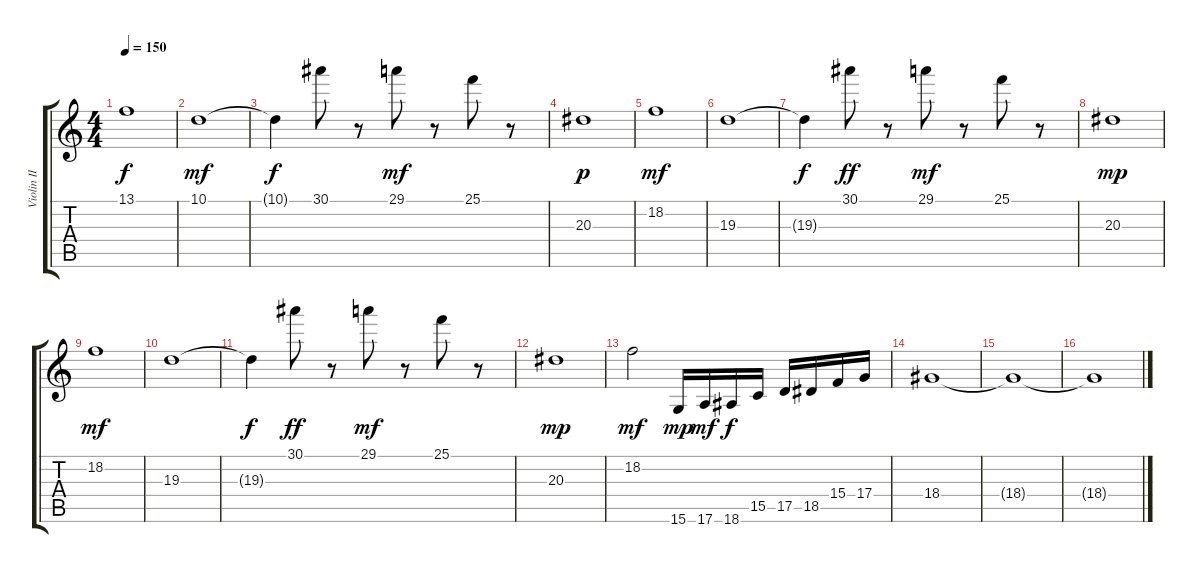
\track ("Violin II " "Violin II ") {instrument stringensemble1}
\staff {score tabs}
\tuning (E4 B3 G3 D3 A2 E2) {hide}
\ts (4 4)
\tempo 150
\clef g2
\ks c
13.1.1{dy f} |
10.1.1{dy mf} |
10.1{t}.4{dy f} 30.1.8 r.8 29.1.8{dy mf} r.8 25.1.8 r.8 |
20.3.1{dy p volume 13} |
18.2.1{dy mf} |
19.3.1 |
19.3{t}.4{dy f} 30.1.8{dy ff volume 13} r.8 29.1.8{dy mf} r.8 25.1.8 r.8 |
20.3.1{dy mp} |
18.2.1{dy mf} |
19.3.1{volume 13} |
19.3{t}.4{dy f} 30.1.8{dy ff} r.8 29.1.8{dy mf} r.8 25.1.8 r.8 |
20.3.1{dy mp} |
18.2.2{dy mf} 15.6.16{dy mp volume 15} 17.6.16{dy mf} 18.6.16{dy f} 15.5.16 17.5.16 18.5.16 15.4.16 17.4.16 |
18.4.1{volume 13} |
18.4{t}.1 |
18.4{t}.1
